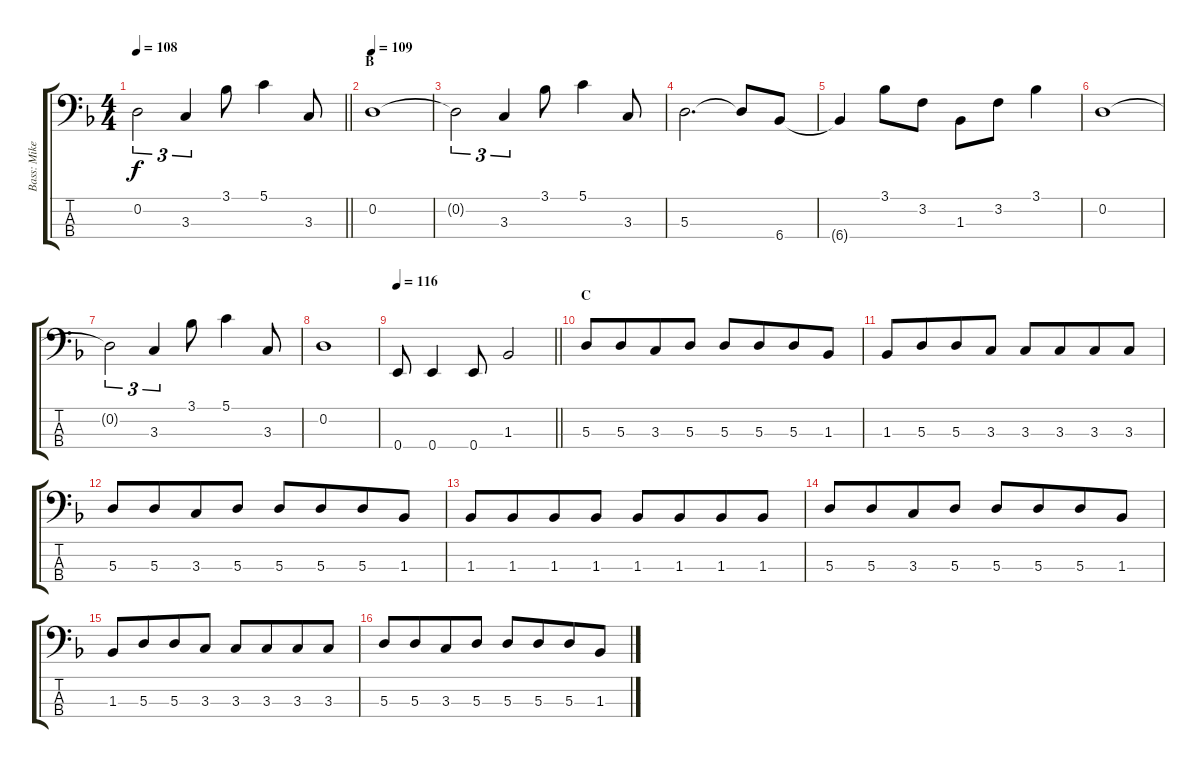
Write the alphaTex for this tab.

\track ("Bass: Mike" "Bass: Mike") {instrument electricbassfinger}
\staff {score tabs}
\tuning (G2 D2 A1 E1) {hide}
\ts (4 4)
\tempo 108
\clef f4
\barLineRight lightlight
\ks f
0.2{t}.2{tu (3 2) dy f} 3.3.4{tu (3 2)} 3.1.8 5.1.4 3.3.8 |
\section ("" "B")
\tempo 109
0.2.1 |
0.2{t}.2{tu (3 2)} 3.3.4{tu (3 2)} 3.1.8 5.1.4 3.3.8 |
5.3.2{d} 5.3{t}.8 6.4.8 |
6.4{t}.4 3.1.8 3.2.8 1.3.8 3.2.8 3.1.4 |
0.2.1 |
0.2{t}.2{tu (3 2)} 3.3.4{tu (3 2)} 3.1.8 5.1.4 3.3.8 |
0.2.1 |
\tempo 116
\barLineRight lightlight
0.4.8 0.4.4 0.4.8 1.3.2 |
\section ("" "C")
5.3.8 5.3.8{beam merge} 3.3.8 5.3.8 5.3.8 5.3.8{beam merge} 5.3.8 1.3.8 |
1.3.8 5.3.8{beam merge} 5.3.8 3.3.8 3.3.8 3.3.8{beam merge} 3.3.8 3.3.8 |
5.3.8 5.3.8{beam merge} 3.3.8 5.3.8 5.3.8 5.3.8{beam merge} 5.3.8 1.3.8 |
1.3.8 1.3.8{beam merge} 1.3.8 1.3.8 1.3.8 1.3.8{beam merge} 1.3.8 1.3.8 |
5.3.8 5.3.8{beam merge} 3.3.8 5.3.8 5.3.8 5.3.8{beam merge} 5.3.8 1.3.8 |
1.3.8 5.3.8{beam merge} 5.3.8 3.3.8 3.3.8 3.3.8{beam merge} 3.3.8 3.3.8 |
5.3.8 5.3.8{beam merge} 3.3.8 5.3.8 5.3.8 5.3.8{beam merge} 5.3.8 1.3.8
